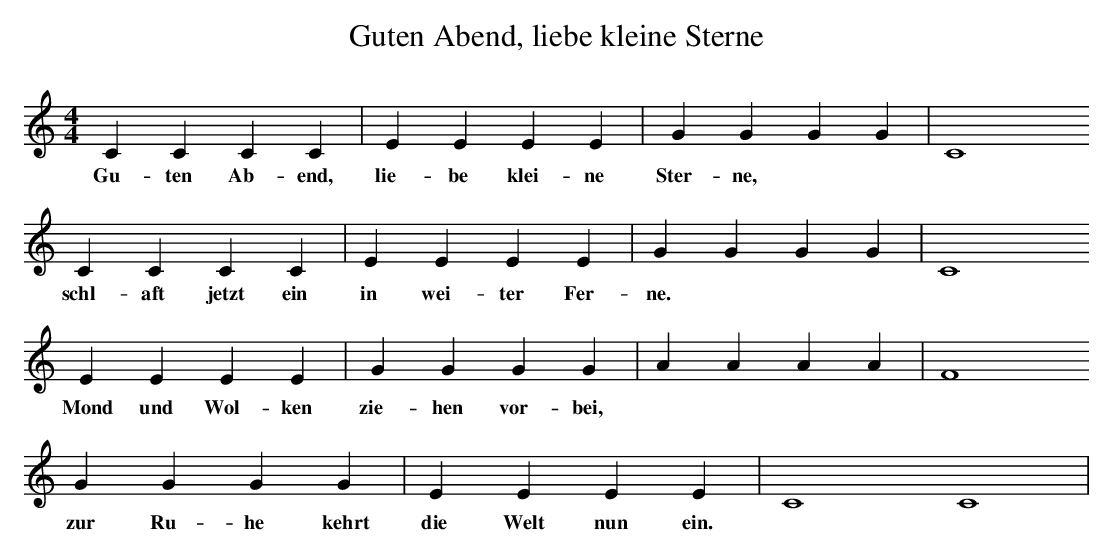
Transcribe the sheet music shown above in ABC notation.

X:1
T: Guten Abend, liebe kleine Sterne
M: 4/4
L: 1/4
K: C
C C C C | E E E E | G G G G | C4
w: Gu-ten Ab-end, lie-be klei-ne Ster-ne,
C C C C | E E E E | G G G G | C4
w: schl-aft jetzt ein in wei-ter Fer-ne.
E E E E | G G G G | A A A A | F4
w: Mond und Wol-ken zie-hen vor-bei,
G G G G | E E E E | C4 C4 |
w: zur Ru-he kehrt die Welt nun ein.
